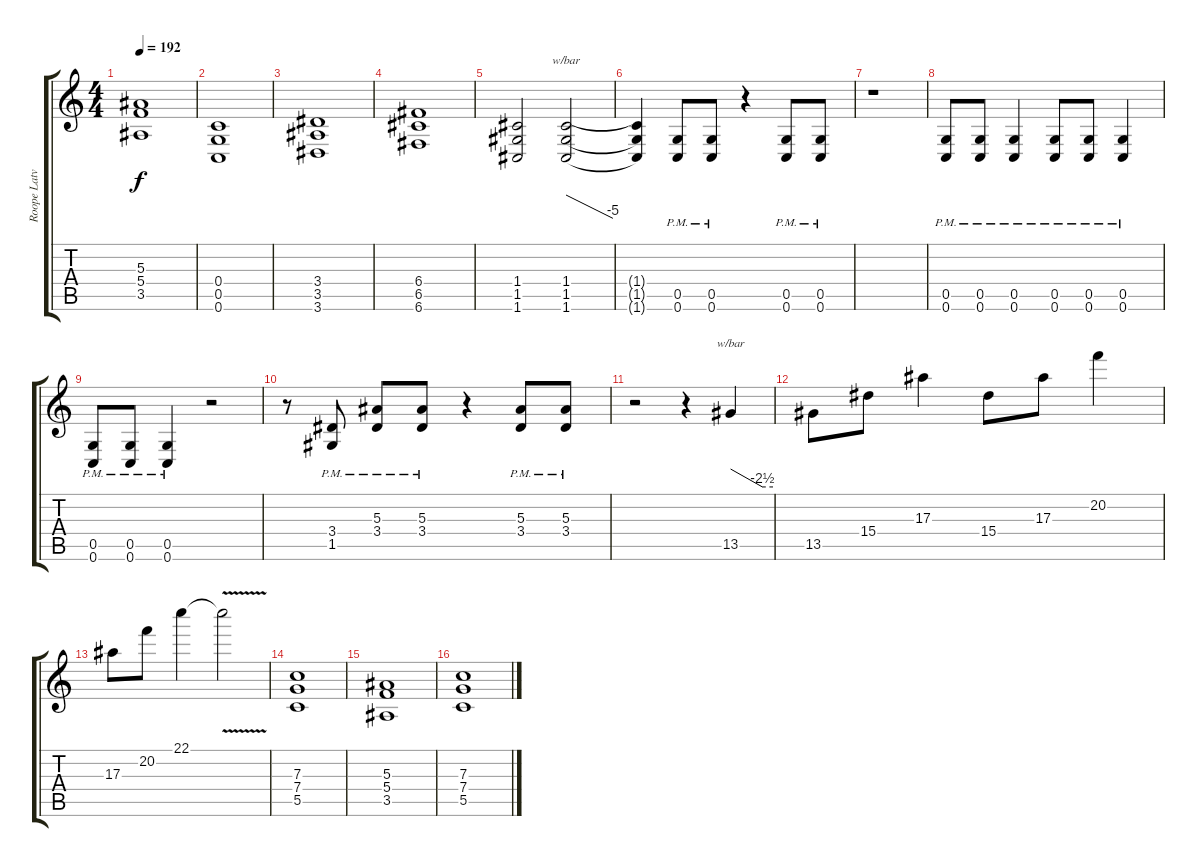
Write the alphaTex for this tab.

\track ("Roope Latvala" "Roope Latv") {instrument overdrivenguitar}
\staff {score tabs}
\tuning (D4 A3 F3 C3 G2 C2) {hide}
\ts (4 4)
\tempo 192
\clef g2
\ks c
(5.3 5.4 3.5).1{dy f} |
(0.4 0.5 0.6).1 |
(3.4 3.5 3.6).1 |
(6.4 6.5 6.6).1 |
(1.4 1.5 1.6).2 (1.4 1.5 1.6).2{tbe (dive default 0 0 60 -20)} |
(1.4{t} 1.5{t} 1.6{t}).4 (0.5{pm} 0.6{pm}).8 (0.5{pm} 0.6{pm}).8 r.4 (0.5{pm} 0.6{pm}).8 (0.5{pm} 0.6{pm}).8 |
r.1 |
(0.5{pm} 0.6{pm}).8 (0.5{pm} 0.6{pm}).8 (0.5{pm} 0.6{pm}).4 (0.5{pm} 0.6{pm}).8 (0.5{pm} 0.6{pm}).8 (0.5{pm} 0.6{pm}).4 |
(0.5{pm} 0.6{pm}).8 (0.5{pm} 0.6{pm}).8 (0.5{pm} 0.6{pm}).4 r.2 |
r.8 (3.4{pm} 1.5{pm}).8 (5.3{pm} 3.4{pm}).8 (5.3{pm} 3.4{pm}).8 r.4 (5.3{pm} 3.4{pm}).8 (5.3{pm} 3.4{pm}).8 |
r.2 r.4 13.5.4{tbe (custom default 0 0 45 -10 60 -10)} |
13.5.8 15.4.8 17.3.4 15.4.8 17.3.8 20.2.4 |
17.3.8 20.2.8 22.1.4 22.1{v t}.2 |
(7.3 7.4 5.5).1 |
(5.3 5.4 3.5).1 |
(7.3 7.4 5.5).1
